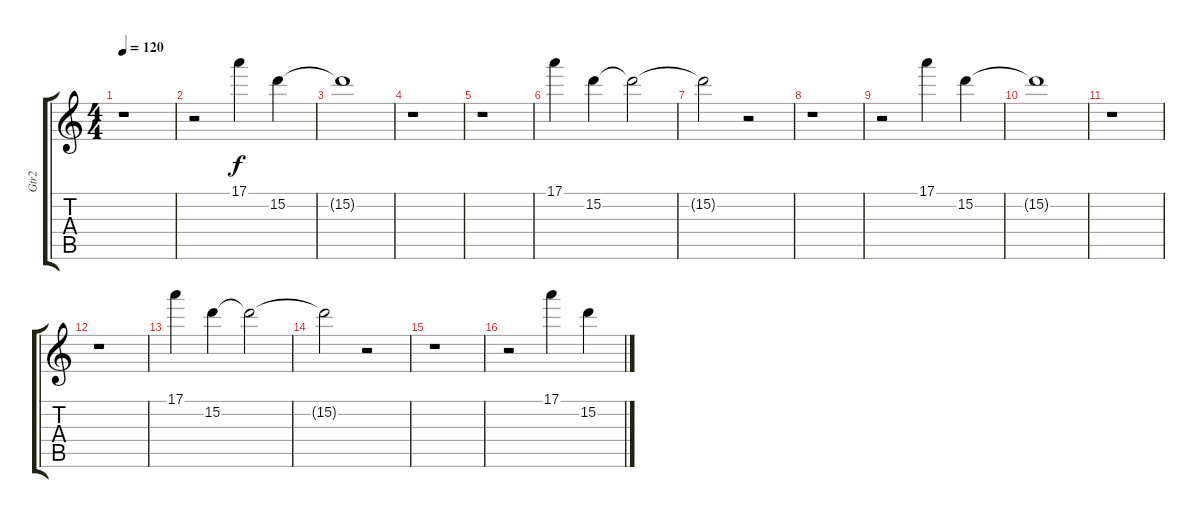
\track ("Gtr2" "Gtr2") {instrument synthbass2}
\staff {score tabs}
\tuning (E4 B3 G3 D3 A2 E2) {hide}
\ts (4 4)
\tempo 120
\clef g2
\ks c
r.1{dy f} |
r.2 17.1.4 15.2.4 |
15.2{t}.1 |
r.1 |
r.1 |
17.1.4 15.2.4 15.2{t}.2 |
15.2{t}.2 r.2 |
r.1 |
r.2 17.1.4 15.2.4 |
15.2{t}.1 |
r.1 |
r.1 |
17.1.4 15.2.4 15.2{t}.2 |
15.2{t}.2 r.2 |
r.1 |
r.2 17.1.4 15.2.4
